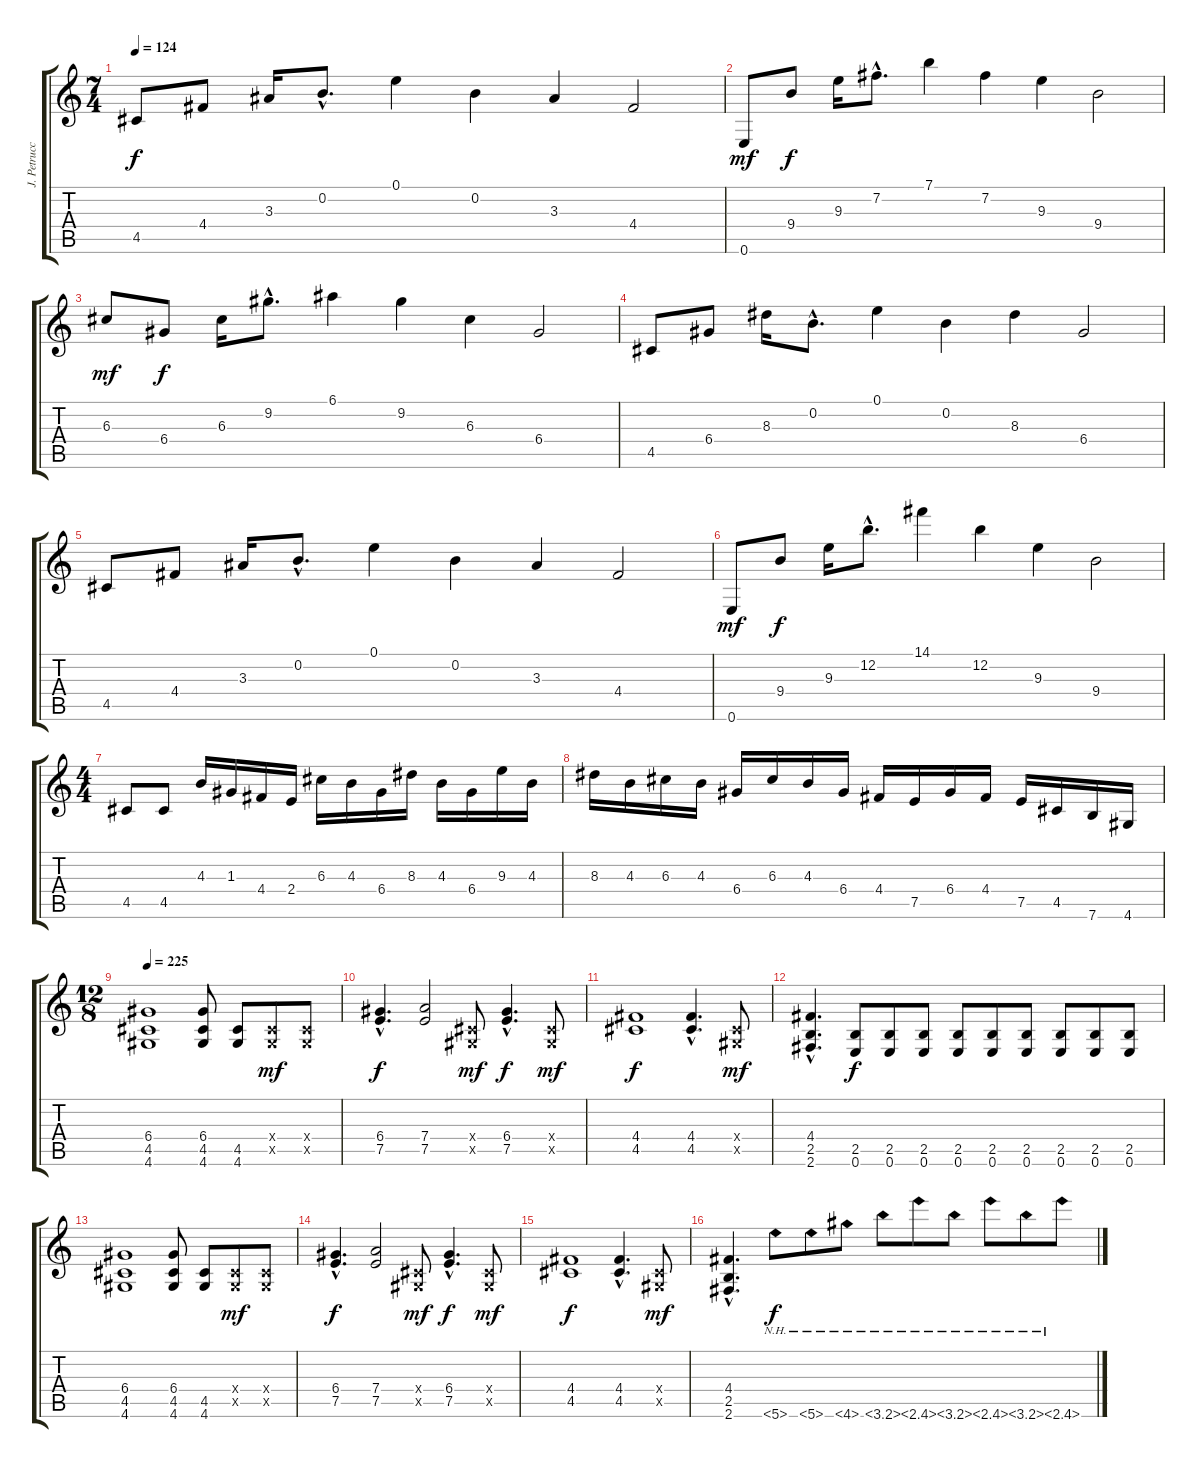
\track ("J. Petrucci" "J. Petrucc") {instrument overdrivenguitar}
\staff {score tabs}
\tuning (E4 B3 G3 D3 A2 E2) {hide}
\ts (7 4)
\tempo 124
\clef g2
\ks c
4.5.8{dy f} 4.4.8 3.3.16 0.2{hac}.8{d} 0.1.4 0.2.4 3.3.4 4.4.2 |
0.6.8{dy mf} 9.4.8{dy f} 9.3.16 7.2{hac}.8{d} 7.1.4 7.2.4 9.3.4 9.4.2 |
6.3.8{dy mf} 6.4.8{dy f} 6.3.16 9.2{hac}.8{d} 6.1.4 9.2.4 6.3.4 6.4.2 |
4.5.8 6.4.8 8.3.16 0.2{hac}.8{d} 0.1.4 0.2.4 8.3.4 6.4.2 |
4.5.8 4.4.8 3.3.16 0.2{hac}.8{d} 0.1.4 0.2.4 3.3.4 4.4.2 |
0.6.8{dy mf} 9.4.8{dy f} 9.3.16 12.2{hac}.8{d} 14.1.4 12.2.4 9.3.4 9.4.2 |
\ts (4 4)
4.5.8 4.5.8 4.3.16 1.3.16 4.4.16 2.4.16 6.3.16 4.3.16 6.4.16 8.3.16 4.3.16 6.4.16 9.3.16 4.3.16 |
8.3.16 4.3.16 6.3.16 4.3.16 6.4.16 6.3.16 4.3.16 6.4.16 4.4.16 7.5.16 6.4.16 4.4.16 7.5.16 4.5.16 7.6.16 4.6.16 |
\ts (12 8)
\tempo 225
(6.4 4.5 4.6).1 (6.4 4.5 4.6).8 (4.5 4.6).8 (-1.4{x} -1.5{x}).8{dy mf} (-1.4{x} -1.5{x}).8 |
(6.4{hac} 7.5{hac}).4{d dy f} (7.4 7.5).2 (-1.4{x} -1.5{x}).8{dy mf} (6.4{hac} 7.5{hac}).4{d dy f} (-1.4{x} -1.5{x}).8{dy mf} |
(4.4 4.5).1{dy f} (4.4{hac} 4.5{hac}).4{d} (-1.4{x} -1.5{x}).8{dy mf} |
(4.4{hac} 2.5{hac} 2.6{hac}).4{d} (2.5 0.6).8{dy f} (2.5 0.6).8 (2.5 0.6).8 (2.5 0.6).8 (2.5 0.6).8 (2.5 0.6).8 (2.5 0.6).8 (2.5 0.6).8 (2.5 0.6).8 |
(6.4 4.5 4.6).1 (6.4 4.5 4.6).8 (4.5 4.6).8 (-1.4{x} -1.5{x}).8{dy mf} (-1.4{x} -1.5{x}).8 |
(6.4{hac} 7.5{hac}).4{d dy f} (7.4 7.5).2 (-1.4{x} -1.5{x}).8{dy mf} (6.4{hac} 7.5{hac}).4{d dy f} (-1.4{x} -1.5{x}).8{dy mf} |
(4.4 4.5).1{dy f} (4.4{hac} 4.5{hac}).4{d} (-1.4{x} -1.5{x}).8{dy mf} |
(4.4{hac} 2.5{hac} 2.6{hac}).4{d} 5.6{nh}.8{dy f} 5.6{nh}.8 4.6{nh}.8 3.6{nh}.8 2.6{nh}.8 3.6{nh}.8 2.6{nh}.8 3.6{nh}.8 2.6{nh}.8
